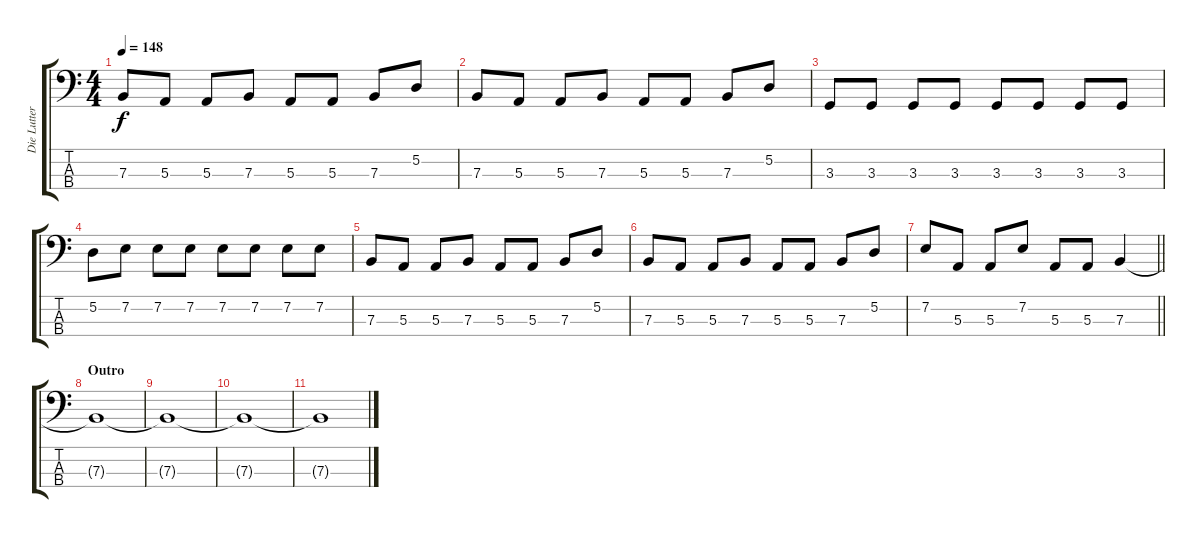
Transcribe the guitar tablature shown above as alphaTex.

\track ("Die Lutter" "Die Lutter") {instrument electricbasspick}
\staff {score tabs}
\tuning (D2 A1 E1 B0) {hide}
\ts (4 4)
\tempo 148
\clef f4
\ks c
7.3.8{dy f} 5.3.8 5.3.8 7.3.8 5.3.8 5.3.8 7.3.8 5.2.8 |
7.3.8 5.3.8 5.3.8 7.3.8 5.3.8 5.3.8 7.3.8 5.2.8 |
3.3.8 3.3.8 3.3.8 3.3.8 3.3.8 3.3.8 3.3.8 3.3.8 |
5.2.8 7.2.8 7.2.8 7.2.8 7.2.8 7.2.8 7.2.8 7.2.8 |
7.3.8 5.3.8 5.3.8 7.3.8 5.3.8 5.3.8 7.3.8 5.2.8 |
7.3.8 5.3.8 5.3.8 7.3.8 5.3.8 5.3.8 7.3.8 5.2.8 |
\barLineRight lightlight
7.2.8 5.3.8 5.3.8 7.2.8 5.3.8 5.3.8 7.3.4 |
\section ("" "Outro")
7.3{t}.1 |
7.3{t}.1 |
7.3{t}.1 |
7.3{t}.1
